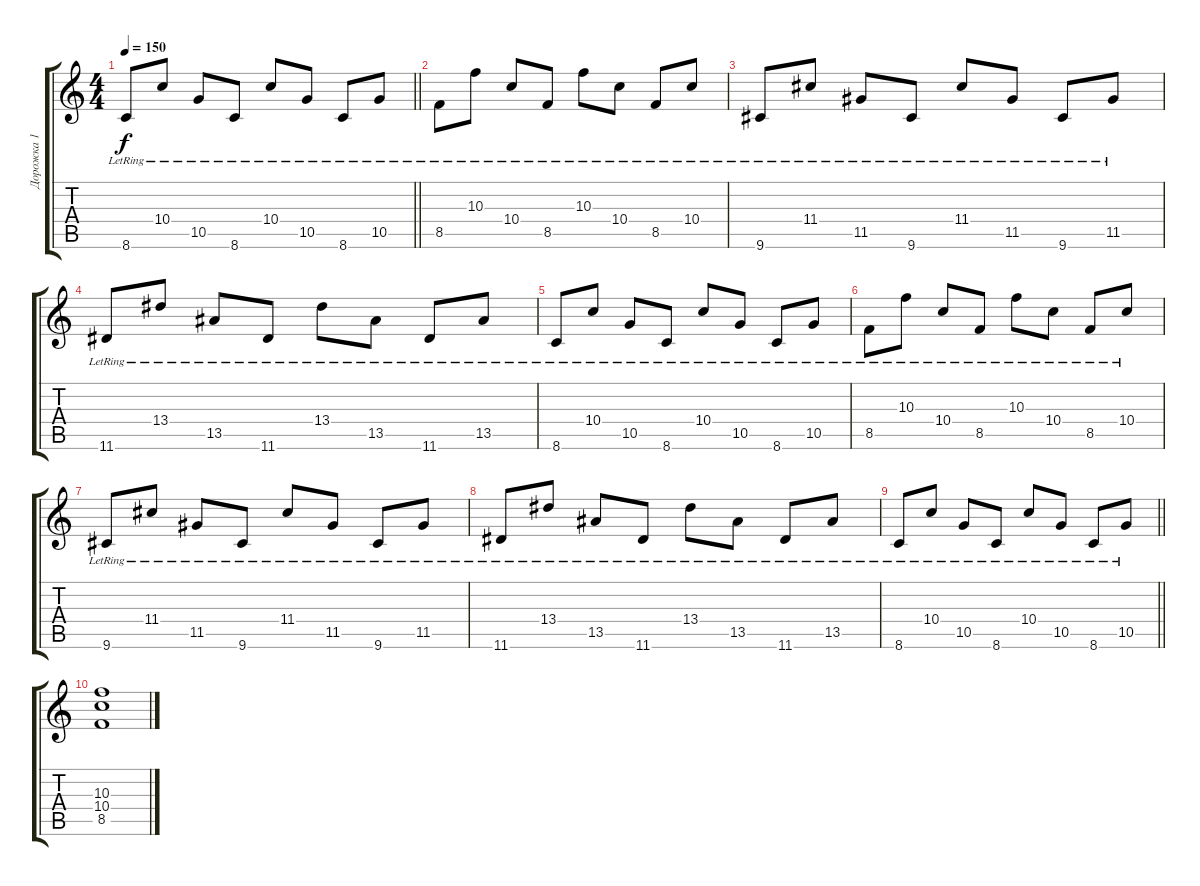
\track ("Дорожка 1" "Дорожка 1") {instrument distortionguitar}
\staff {score tabs}
\tuning (E4 B3 G3 D3 A2 E2) {hide}
\ts (4 4)
\tempo 150
\clef g2
\barLineRight lightlight
\ks c
8.6{lr}.8{dy f} 10.4{lr}.8 10.5{lr}.8 8.6{lr}.8 10.4{lr}.8 10.5{lr}.8 8.6{lr}.8 10.5{lr}.8 |
8.5{lr}.8 10.3{lr}.8 10.4{lr}.8 8.5{lr}.8 10.3{lr}.8 10.4{lr}.8 8.5{lr}.8 10.4{lr}.8 |
9.6{lr}.8 11.4{lr}.8 11.5{lr}.8 9.6{lr}.8 11.4{lr}.8 11.5{lr}.8 9.6{lr}.8 11.5{lr}.8 |
11.6{lr}.8 13.4{lr}.8 13.5{lr}.8 11.6{lr}.8 13.4{lr}.8 13.5{lr}.8 11.6{lr}.8 13.5{lr}.8 |
8.6{lr}.8 10.4{lr}.8 10.5{lr}.8 8.6{lr}.8 10.4{lr}.8 10.5{lr}.8 8.6{lr}.8 10.5{lr}.8 |
8.5{lr}.8 10.3{lr}.8 10.4{lr}.8 8.5{lr}.8 10.3{lr}.8 10.4{lr}.8 8.5{lr}.8 10.4{lr}.8 |
9.6{lr}.8 11.4{lr}.8 11.5{lr}.8 9.6{lr}.8 11.4{lr}.8 11.5{lr}.8 9.6{lr}.8 11.5{lr}.8 |
11.6{lr}.8 13.4{lr}.8 13.5{lr}.8 11.6{lr}.8 13.4{lr}.8 13.5{lr}.8 11.6{lr}.8 13.5{lr}.8 |
\barLineRight lightlight
8.6{lr}.8 10.4{lr}.8 10.5{lr}.8 8.6{lr}.8 10.4{lr}.8 10.5{lr}.8 8.6{lr}.8 10.5{lr}.8 |
(10.3 10.4 8.5).1
